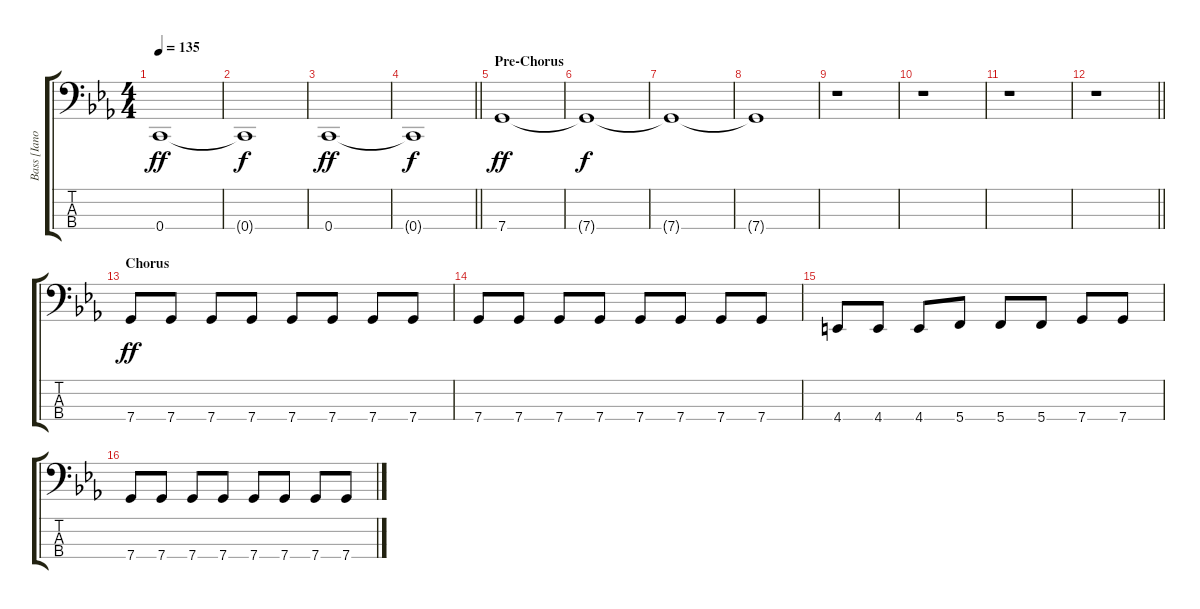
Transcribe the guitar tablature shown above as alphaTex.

\track ("Bass [Iano Dovi]" "Bass [Iano") {instrument electricbasspick}
\staff {score tabs}
\tuning (F2 C2 G1 C1) {hide}
\ts (4 4)
\tempo 135
\clef f4
\ks cminor
0.4.1{dy ff} |
0.4{t}.1{dy f} |
0.4.1{dy ff} |
\barLineRight lightlight
0.4{t}.1{dy f} |
\section ("" "Pre-Chorus")
7.4.1{dy ff volume 0} |
7.4{t}.1{dy f} |
7.4{t}.1 |
7.4{t}.1 |
r.1 |
r.1 |
r.1 |
\barLineRight lightlight
r.1 |
\section ("" "Chorus")
7.4.8{dy ff volume 12} 7.4.8 7.4.8 7.4.8 7.4.8 7.4.8 7.4.8 7.4.8 |
7.4.8 7.4.8 7.4.8 7.4.8 7.4.8 7.4.8 7.4.8 7.4.8 |
4.4.8 4.4.8 4.4.8 5.4.8 5.4.8 5.4.8 7.4.8 7.4.8 |
7.4.8 7.4.8 7.4.8 7.4.8 7.4.8 7.4.8 7.4.8 7.4.8
